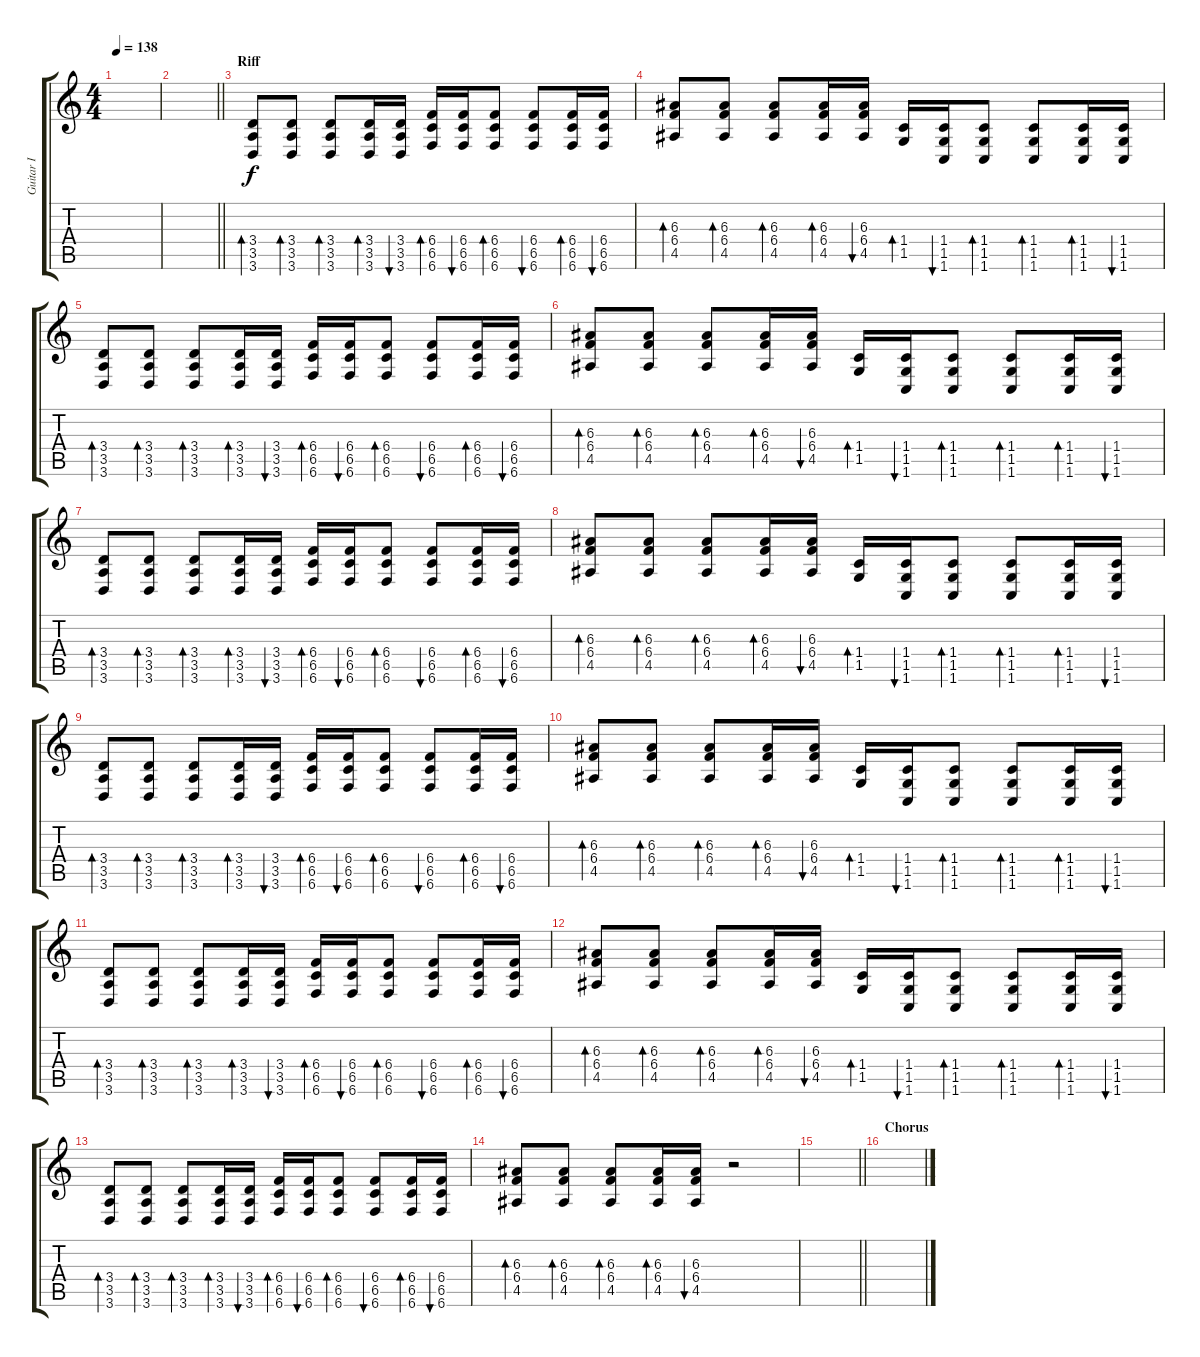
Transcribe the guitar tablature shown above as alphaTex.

\track ("Guitar I" "Guitar I") {instrument acousticguitarsteel}
\staff {score tabs}
\tuning (Db4 Ab3 E3 B2 Gb2 B1) {hide}
\ts (4 4)
\tempo 138
\clef g2
\ks c
|
\barLineRight lightlight
|
\section ("" "Riff")
(3.4 3.5 3.6).8{bd 30 volume 13 instrument acousticguitarsteel} (3.4 3.5 3.6).8{bd 30} (3.4 3.5 3.6).8{bd 30} (3.4 3.5 3.6).16{bd 30} (3.4 3.5 3.6).16{bu 30} (6.4 6.5 6.6).16{bd 30} (6.4 6.5 6.6).16{bu 30} (6.4 6.5 6.6).8{bd 30} (6.4 6.5 6.6).8{bu 30} (6.4 6.5 6.6).16{bd 30} (6.4 6.5 6.6).16{bu 30} |
(6.3 6.4 4.5).8{bd 30} (6.3 6.4 4.5).8{bd 30} (6.3 6.4 4.5).8{bd 30} (6.3 6.4 4.5).16{bd 30} (6.3 6.4 4.5).16{bu 30} (1.4 1.5).16{bd 30} (1.4 1.5 1.6).16{bu 30} (1.4 1.5 1.6).8{bd 30} (1.4 1.5 1.6).8{bd 30} (1.4 1.5 1.6).16{bd 30} (1.4 1.5 1.6).16{bu 30} |
(3.4 3.5 3.6).8{bd 30} (3.4 3.5 3.6).8{bd 30} (3.4 3.5 3.6).8{bd 30} (3.4 3.5 3.6).16{bd 30} (3.4 3.5 3.6).16{bu 30} (6.4 6.5 6.6).16{bd 30} (6.4 6.5 6.6).16{bu 30} (6.4 6.5 6.6).8{bd 30} (6.4 6.5 6.6).8{bu 30} (6.4 6.5 6.6).16{bd 30} (6.4 6.5 6.6).16{bu 30} |
(6.3 6.4 4.5).8{bd 30} (6.3 6.4 4.5).8{bd 30} (6.3 6.4 4.5).8{bd 30} (6.3 6.4 4.5).16{bd 30} (6.3 6.4 4.5).16{bu 30} (1.4 1.5).16{bd 30} (1.4 1.5 1.6).16{bu 30} (1.4 1.5 1.6).8{bd 30} (1.4 1.5 1.6).8{bd 30} (1.4 1.5 1.6).16{bd 30} (1.4 1.5 1.6).16{bu 30} |
(3.4 3.5 3.6).8{bd 30 volume 11 instrument acousticguitarsteel} (3.4 3.5 3.6).8{bd 30} (3.4 3.5 3.6).8{bd 30} (3.4 3.5 3.6).16{bd 30} (3.4 3.5 3.6).16{bu 30} (6.4 6.5 6.6).16{bd 30} (6.4 6.5 6.6).16{bu 30} (6.4 6.5 6.6).8{bd 30} (6.4 6.5 6.6).8{bu 30} (6.4 6.5 6.6).16{bd 30} (6.4 6.5 6.6).16{bu 30} |
(6.3 6.4 4.5).8{bd 30} (6.3 6.4 4.5).8{bd 30} (6.3 6.4 4.5).8{bd 30} (6.3 6.4 4.5).16{bd 30} (6.3 6.4 4.5).16{bu 30} (1.4 1.5).16{bd 30} (1.4 1.5 1.6).16{bu 30} (1.4 1.5 1.6).8{bd 30} (1.4 1.5 1.6).8{bd 30} (1.4 1.5 1.6).16{bd 30} (1.4 1.5 1.6).16{bu 30} |
(3.4 3.5 3.6).8{bd 30} (3.4 3.5 3.6).8{bd 30} (3.4 3.5 3.6).8{bd 30} (3.4 3.5 3.6).16{bd 30} (3.4 3.5 3.6).16{bu 30} (6.4 6.5 6.6).16{bd 30} (6.4 6.5 6.6).16{bu 30} (6.4 6.5 6.6).8{bd 30} (6.4 6.5 6.6).8{bu 30} (6.4 6.5 6.6).16{bd 30} (6.4 6.5 6.6).16{bu 30} |
(6.3 6.4 4.5).8{bd 30} (6.3 6.4 4.5).8{bd 30} (6.3 6.4 4.5).8{bd 30} (6.3 6.4 4.5).16{bd 30} (6.3 6.4 4.5).16{bu 30} (1.4 1.5).16{bd 30} (1.4 1.5 1.6).16{bu 30} (1.4 1.5 1.6).8{bd 30} (1.4 1.5 1.6).8{bd 30} (1.4 1.5 1.6).16{bd 30} (1.4 1.5 1.6).16{bu 30} |
(3.4 3.5 3.6).8{bd 30 volume 10 instrument acousticguitarsteel} (3.4 3.5 3.6).8{bd 30} (3.4 3.5 3.6).8{bd 30} (3.4 3.5 3.6).16{bd 30} (3.4 3.5 3.6).16{bu 30} (6.4 6.5 6.6).16{bd 30} (6.4 6.5 6.6).16{bu 30} (6.4 6.5 6.6).8{bd 30} (6.4 6.5 6.6).8{bu 30} (6.4 6.5 6.6).16{bd 30} (6.4 6.5 6.6).16{bu 30} |
(6.3 6.4 4.5).8{bd 30} (6.3 6.4 4.5).8{bd 30} (6.3 6.4 4.5).8{bd 30} (6.3 6.4 4.5).16{bd 30} (6.3 6.4 4.5).16{bu 30} (1.4 1.5).16{bd 30} (1.4 1.5 1.6).16{bu 30} (1.4 1.5 1.6).8{bd 30} (1.4 1.5 1.6).8{bd 30} (1.4 1.5 1.6).16{bd 30} (1.4 1.5 1.6).16{bu 30} |
(3.4 3.5 3.6).8{bd 30} (3.4 3.5 3.6).8{bd 30} (3.4 3.5 3.6).8{bd 30} (3.4 3.5 3.6).16{bd 30} (3.4 3.5 3.6).16{bu 30} (6.4 6.5 6.6).16{bd 30} (6.4 6.5 6.6).16{bu 30} (6.4 6.5 6.6).8{bd 30} (6.4 6.5 6.6).8{bu 30} (6.4 6.5 6.6).16{bd 30} (6.4 6.5 6.6).16{bu 30} |
(6.3 6.4 4.5).8{bd 30} (6.3 6.4 4.5).8{bd 30} (6.3 6.4 4.5).8{bd 30} (6.3 6.4 4.5).16{bd 30} (6.3 6.4 4.5).16{bu 30} r.2 |
\barLineRight lightlight
|
\section ("" "Chorus")
